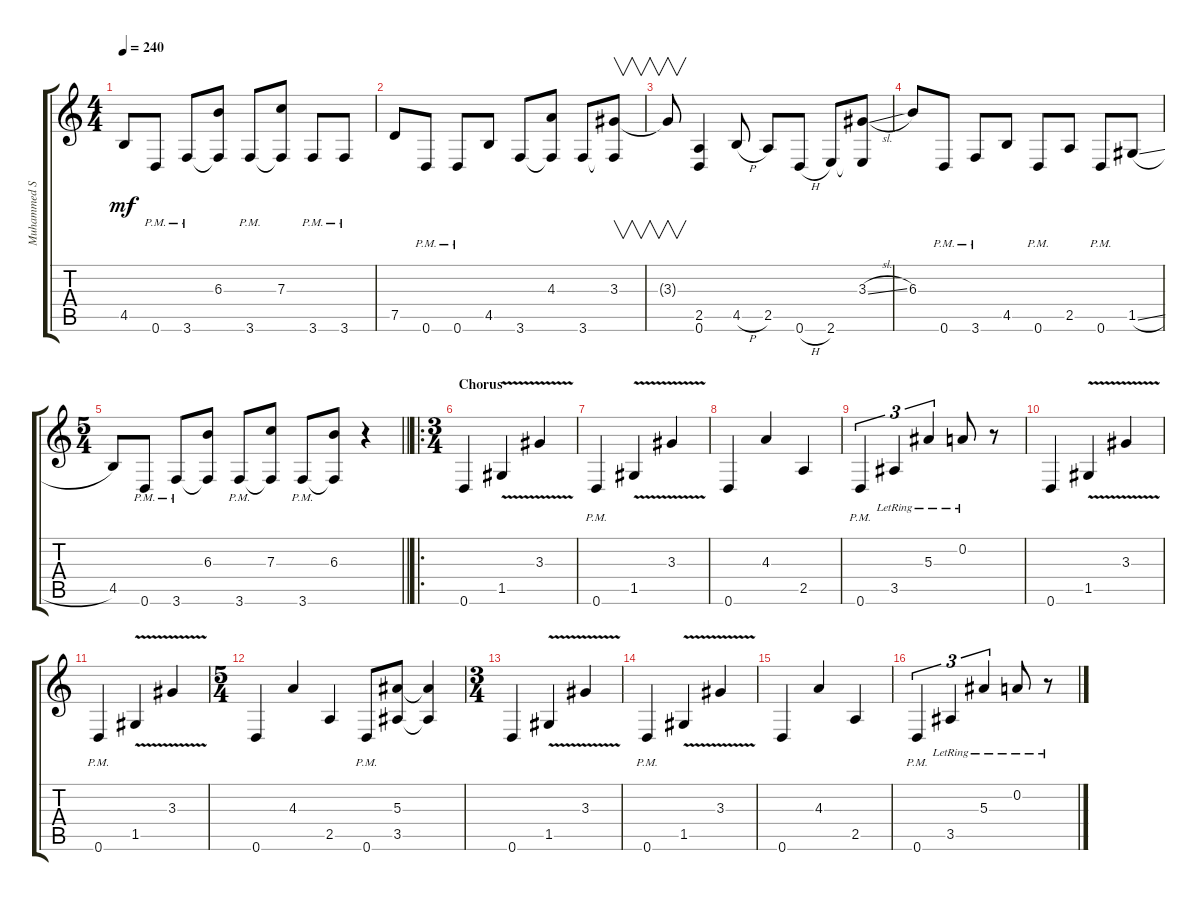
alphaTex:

\track ("Muhammed Suicmez" "Muhammed S") {instrument distortionguitar}
\staff {score tabs}
\tuning (D4 A3 F3 C3 G2 D2) {hide}
\ts (4 4)
\tempo 240
\clef g2
\ks c
4.5.8{dy mf} 0.6{pm}.8 3.6{pm}.8 (6.3 3.6{t}).8 3.6{pm}.8 (7.3 3.6{t}).8 3.6{pm}.8 3.6{pm}.8 |
7.5.8 0.6{pm}.8 0.6{pm}.8 4.5.8 3.6.8 (4.3 3.6{t}).8 3.6.8 (3.3 3.6{t}).8{v} |
3.3{t}.8{v} (2.5 0.6).4 4.5{h}.8 2.5.8 0.6{h}.8 2.6.8 (3.3{sl} 2.6{t}).8 |
6.3.8 0.6{pm}.8 3.6{pm}.8 4.5.8 0.6{pm}.8 2.5.8 0.6{pm}.8 1.5{sl}.8 |
\ts (5 4)
\barLineRight lightlight
4.5.8 0.6{pm}.8 3.6{pm}.8 (6.3 3.6{t}).8 3.6{pm}.8 (7.3 3.6{t}).8 3.6{pm}.8 (6.3 3.6{t}).8 r.4 |
\ro
\ts (3 4)
\section ("" "Chorus")
0.6.4 1.5{v}.4 3.3{v}.4 |
0.6{pm}.4 1.5{v}.4 3.3{v}.4 |
0.6.4 4.3.4 2.5.4 |
0.6{pm}.4{tu (3 2)} 3.5{lr}.4{tu (3 2)} 5.3{lr}.4{tu (3 2)} 0.2{lr}.8 r.8 |
0.6.4 1.5{v}.4 3.3{v}.4 |
0.6{pm}.4 1.5{v}.4 3.3{v}.4 |
\ts (5 4)
0.6.4 4.3.4 2.5.4 0.6{pm}.8 (5.3 3.5).8 (5.3{t} 3.5{t}).4 |
\ts (3 4)
0.6.4 1.5{v}.4 3.3{v}.4 |
0.6{pm}.4 1.5{v}.4 3.3{v}.4 |
0.6.4 4.3.4 2.5.4 |
0.6{pm}.4{tu (3 2)} 3.5{lr}.4{tu (3 2)} 5.3{lr}.4{tu (3 2)} 0.2{lr}.8 r.8
